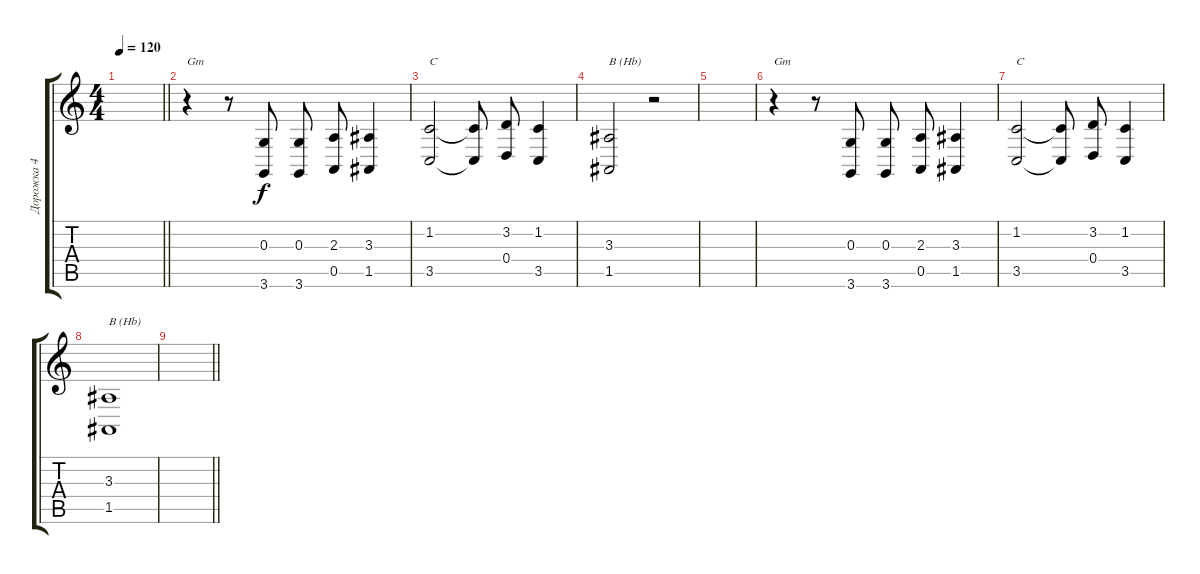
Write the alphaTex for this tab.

\track ("Дорожка 4" "Дорожка 4") {instrument lead5charang}
\staff {score tabs}
\tuning (E4 B3 G3 D3 A2 E2) {hide}
\ts (4 4)
\tempo 120
\clef g2
\barLineRight lightlight
\ks c
|
r.4{txt "Gm"} r.8 (0.3 3.6).8 (0.3 3.6).8{beam split} (2.3 0.5).8 (3.3 1.5).4 |
(1.2 3.5).2{txt "C"} (1.2{t} 3.5{t}).8{beam split} (3.2 0.4).8 (1.2 3.5).4 |
(3.3 1.5).2{txt "B (Hb)"} r.2 |
|
r.4{txt "Gm"} r.8 (0.3 3.6).8 (0.3 3.6).8{beam split} (2.3 0.5).8 (3.3 1.5).4 |
(1.2 3.5).2{txt "C"} (1.2{t} 3.5{t}).8{beam split} (3.2 0.4).8 (1.2 3.5).4 |
(3.3 1.5).1{txt "B (Hb)"} |
\barLineRight lightlight
